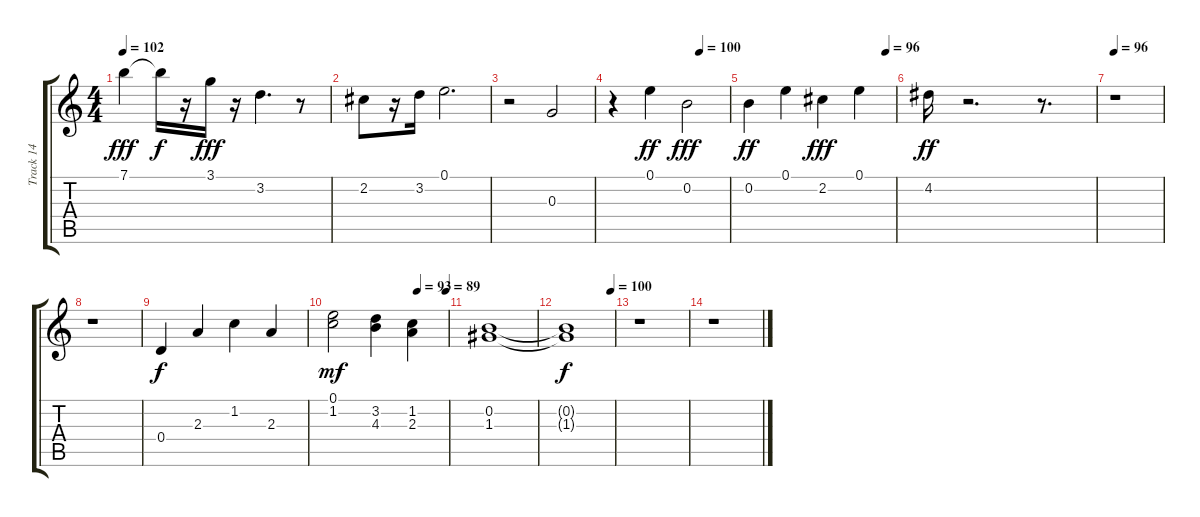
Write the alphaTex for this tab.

\track ("Track 14" "Track 14") {instrument overdrivenguitar}
\staff {score tabs}
\tuning (E4 B3 G3 D3 A2 E2) {hide}
\ts (4 4)
\tempo 102
\clef g2
\ks c
7.1.4{dy fff} 7.1{t}.16{dy f} r.16 3.1.16{dy fff} r.16 3.2.4{d} r.8 |
2.2.8 r.16 3.2.16 0.1.2{d} |
r.2 0.3.2{volume 14} |
\tempo (100 0.75)
r.4 0.1.4{dy ff} 0.2.2{dy fff} |
\tempo (96 0.9375)
0.2.4{dy ff} 0.1.4 2.2.4{dy fff} 0.1.4 |
4.2.16{dy ff} r.2{d} r.8{d} |
\tempo 96
r.1 |
r.1 |
0.4.4{dy f} 2.3.4 1.2.4 2.3.4 |
\tempo (93 0.7395833333333334)
\tempo (89 0.9895833333333334)
(0.1 1.2).2{dy mf} (3.2 4.3).4 (1.2 2.3).4 |
(0.2 1.3).1 |
\tempo (100 0.9375)
(0.2{t} 1.3{t}).1{dy f} |
r.1 |
r.1
